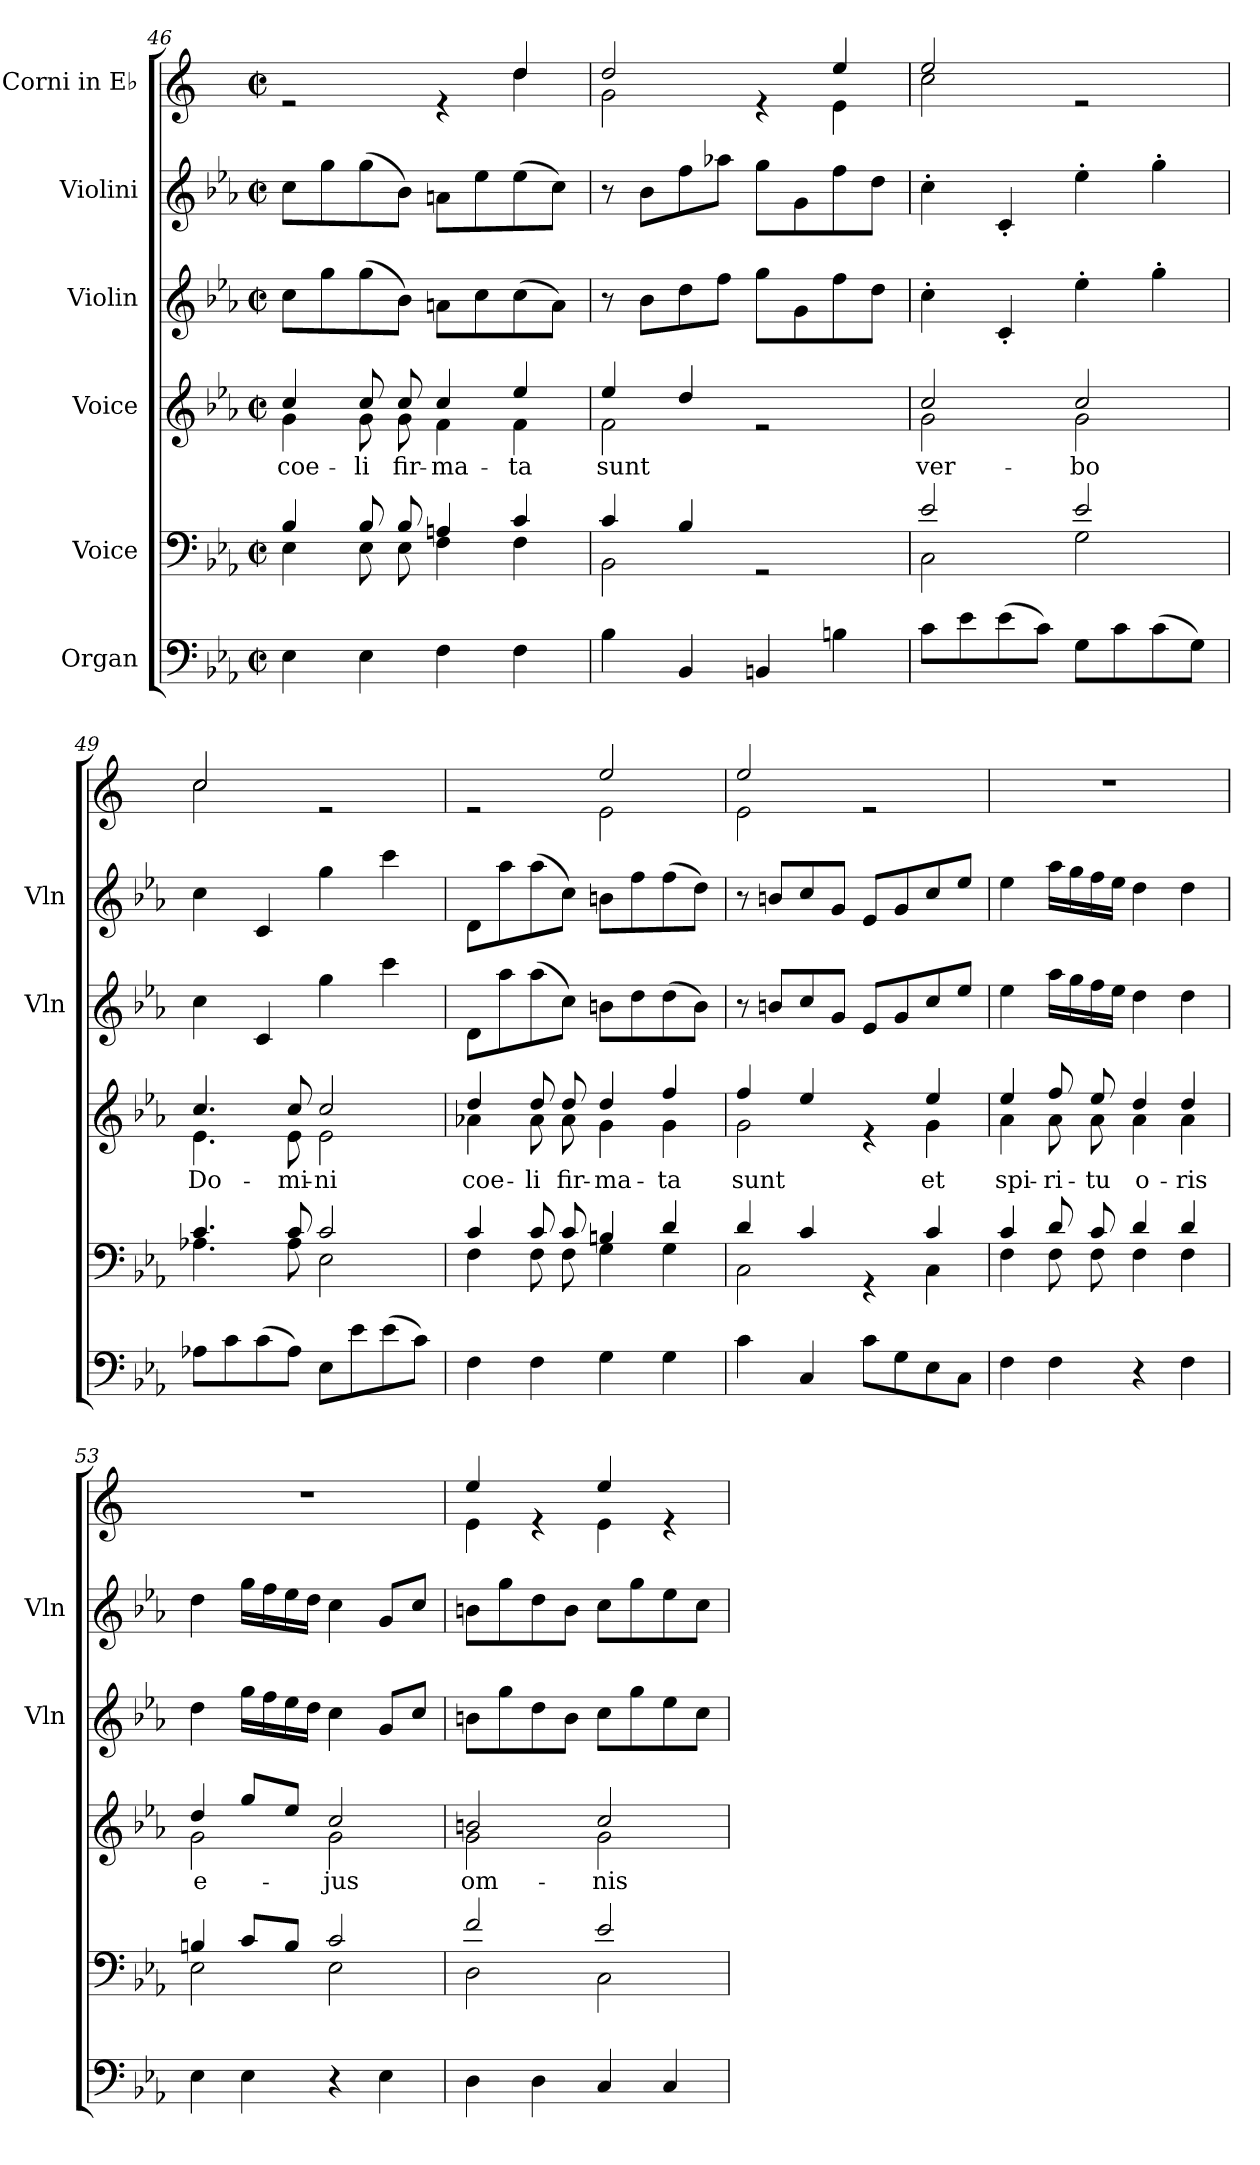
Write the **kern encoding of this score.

**kern	**kern	**kern	**text	**kern	**kern	**kern
*part6	*part5	*part4	*part4	*part3	*part2	*part1
*staff6	*staff5	*staff4	*staff4	*staff3	*staff2	*staff1
*I"Organ	*I"Voice	*I"Voice	*	*I"Violin	*I"Violini	*I"Corni in E♭
*	*	*	*	*I'Vln	*I'Vln	*
*clefF4	*clefF4	*clefG2	*	*clefG2	*clefG2	*clefG2
*	*	*	*	*	*	*ITrd5c9
*k[b-e-a-]	*k[b-e-a-]	*k[b-e-a-]	*	*k[b-e-a-]	*k[b-e-a-]	*k[b-e-a-]
*M2/2	*M2/2	*M2/2	*	*M2/2	*M2/2	*M2/2
*met(c|)	*met(c|)	*met(c|)	*	*met(c|)	*met(c|)	*met(c|)
=46	=46	=46	=46	=46	=46	=46
*	*^	*	*	*	*	*
!	!	!	!	!LO:LY:b	!	!	!
*	*	*	*^	*	*	*	*^
4E-\	4B-/	4E-\	4cc/	4g\	coe-	8cc\L	8cc\L	2re	2.ryy
.	.	.	.	.	.	8gg\	8gg\	.	.
!	!	!	!	!	!LO:LY:b	!	!	!	!
4E-\	8B-/	8E-\	8cc/	8g\	-li	(8gg\	(8gg\	.	.
!	!	!	!	!	!LO:LY:b	!	!	!	!
.	8B-/	8E-\	8cc/	8g\	fir-	8b-\J)	8b-\J)	.	.
!	!	!	!	!	!LO:LY:b	!	!	!	!
4F\	4An/	4F\	4cc/	4f\	-ma-	8an\L	8an\L	4re	.
.	.	.	.	.	.	8cc\	8ee-\	.	.
!	!	!	!	!	!LO:LY:b	!	!	!	!
4F\	4c/	4F\	4ee-/	4f\	-ta	(8cc\	(8ee-\	4f/	4f\
.	.	.	.	.	.	8a\J)	8cc\J)	.	.
=47	=47	=47	=47	=47	=47	=47	=47	=47	=47
!	!	!	!	!	!LO:LY:b	!	!	!	!
4B-\	4c/	2BB-\	4ee-/	2f\	sunt	8r	8r	2f/	2B-\
.	.	.	.	.	.	8b-\L	8b-\L	.	.
4BB-/	4B-/	.	4dd/	.	.	8dd\	8ff\	.	.
.	.	.	.	.	.	8ff\J	8aa-X\J	.	.
4BBn/	2rGG	2ryy	2re	2ryy	.	8gg\L	8gg\L	4re	4ryy
.	.	.	.	.	.	8g\	8g\	.	.
4Bn\	.	.	.	.	.	8ff\	8ff\	4g/	4G\
.	.	.	.	.	.	8dd\J	8dd\J	.	.
!!LO:PB:g=z	!!
=48	=48	=48	=48	=48	=48	=48	=48	=48	=48
!	!	!	!	!	!LO:LY:b	!	!	!	!
8c\L	2e-/	2C\	2cc/	2g\	ver-	4cc'\	4cc'\	2g/	2e-\
8e-\	.	.	.	.	.	.	.	.	.
(8e-\	.	.	.	.	.	4c'/	4c'/	.	.
8c\J)	.	.	.	.	.	.	.	.	.
!	!	!	!	!	!LO:LY:b	!	!	!	!
8G\L	2e-/	2G\	2cc/	2g\	-bo	4ee-'\	4ee-'\	2re	2ryy
8c\	.	.	.	.	.	.	.	.	.
(8c\	.	.	.	.	.	4gg'\	4gg'\	.	.
8G\J)	.	.	.	.	.	.	.	.	.
=49	=49	=49	=49	=49	=49	=49	=49	=49	=49
!	!	!	!	!	!LO:LY:b	!	!	!	!
8A-X\L	4.c/	4.A-X\	4.cc/	4.e-\	Do-	4cc\	4cc\	2e-/	2e-\
8c\	.	.	.	.	.	.	.	.	.
(8c\	.	.	.	.	.	4c/	4c/	.	.
!	!	!	!	!	!LO:LY:b	!	!	!	!
8A-\J)	8c/	8A-\	8cc/	8e-\	-mi-	.	.	.	.
!	!	!	!	!	!LO:LY:b	!	!	!	!
8E-\L	2c/	2E-\	2cc/	2e-\	-ni	4gg\	4gg\	2re	2ryy
8e-\	.	.	.	.	.	.	.	.	.
(8e-\	.	.	.	.	.	4ccc\	4ccc\	.	.
8c\J)	.	.	.	.	.	.	.	.	.
=50	=50	=50	=50	=50	=50	=50	=50	=50	=50
!	!	!	!	!	!LO:LY:b	!	!	!	!
4F\	4c/	4F\	4dd/	4a-X\	coe-	8d\L	8d\L	2re	2ryy
.	.	.	.	.	.	8aa-\	8aa-\	.	.
!	!	!	!	!	!LO:LY:b	!	!	!	!
4F\	8c/	8F\	8dd/	8a-\	-li	(8aa-\	(8aa-\	.	.
!	!	!	!	!	!LO:LY:b	!	!	!	!
.	8c/	8F\	8dd/	8a-\	fir-	8cc\J)	8cc\J)	.	.
!	!	!	!	!	!LO:LY:b	!	!	!	!
4G\	4Bn/	4G\	4dd/	4g\	-ma-	8bn\L	8bn\L	2g/	2G\
.	.	.	.	.	.	8dd\	8ff\	.	.
!	!	!	!	!	!LO:LY:b	!	!	!	!
4G\	4d/	4G\	4ff/	4g\	-ta	(8dd\	(8ff\	.	.
.	.	.	.	.	.	8b\J)	8dd\J)	.	.
=51	=51	=51	=51	=51	=51	=51	=51	=51	=51
!	!	!	!	!	!LO:LY:b	!	!	!	!
4c\	4d/	2C\	4ff/	2g\	sunt	8r	8r	2g/	2G\
.	.	.	.	.	.	8bn/L	8bn/L	.	.
4C/	4c/	.	4ee-/	.	.	8cc/	8cc/	.	.
.	.	.	.	.	.	8g/J	8g/J	.	.
8c\L	4rGG	4ryy	4re	4ryy	.	8e-/L	8e-/L	2re	2ryy
8G\	.	.	.	.	.	8g/	8g/	.	.
!	!	!	!	!	!LO:LY:b	!	!	!	!
8E-\	4c/	4C\	4ee-/	4g\	et	8cc/	8cc/	.	.
8C\J	.	.	.	.	.	8ee-/J	8ee-/J	.	.
*	*	*	*	*	*	*	*	*v	*v
=52	=52	=52	=52	=52	=52	=52	=52	=52
!	!	!	!	!	!LO:LY:b	!	!	!
4F\	4c/	4F\	4ee-/	4a-\	spi-	4ee-\	4ee-\	1r
!	!	!	!	!	!LO:LY:b	!	!	!
4F\	8d/	8F\	8ff/	8a-\	-ri-	16aa-\LL	16aa-\LL	.
.	.	.	.	.	.	16gg\	16gg\	.
!	!	!	!	!	!LO:LY:b	!	!	!
.	8c/	8F\	8ee-/	8a-\	-tu	16ff\	16ff\	.
.	.	.	.	.	.	16ee-\JJ	16ee-\JJ	.
!	!	!	!	!	!LO:LY:b	!	!	!
4r	4d/	4F\	4dd/	4a-\	o-	4dd\	4dd\	.
!	!	!	!	!	!LO:LY:b	!	!	!
4F\	4d/	4F\	4dd/	4a-\	-ris	4dd\	4dd\	.
!!LO:LB:g=z
=53	=53	=53	=53	=53	=53	=53	=53	=53
!	!	!	!	!	!LO:LY:b	!	!	!
4E-\	4Bn/	2E-\	4dd/	2g\	e-	4dd\	4dd\	1r
4E-\	8c/L	.	8gg/L	.	.	16gg\LL	16gg\LL	.
.	.	.	.	.	.	16ff\	16ff\	.
.	8B/J	.	8ee-/J	.	.	16ee-\	16ee-\	.
.	.	.	.	.	.	16dd\JJ	16dd\JJ	.
!	!	!	!	!	!LO:LY:b	!	!	!
4r	2c/	2E-\	2cc/	2g\	-jus	4cc\	4cc\	.
4E-\	.	.	.	.	.	8g/L	8g/L	.
.	.	.	.	.	.	8cc/J	8cc/J	.
=54	=54	=54	=54	=54	=54	=54	=54	=54
!	!	!	!	!	!LO:LY:b	!	!	!
*	*	*	*	*	*	*	*	*^
4D\	2f/	2D\	2bn/	2g\	om-	8bn\L	8bn\L	4g/	4G\
.	.	.	.	.	.	8gg\	8gg\	.	.
4D\	.	.	.	.	.	8dd\	8dd\	4re	4ryy
.	.	.	.	.	.	8b\J	8b\J	.	.
!	!	!	!	!	!LO:LY:b	!	!	!	!
4C/	2e-/	2C\	2cc/	2g\	-nis	8cc\L	8cc\L	4g/	4G\
.	.	.	.	.	.	8gg\	8gg\	.	.
4C/	.	.	.	.	.	8ee-\	8ee-\	4re	4ryy
.	.	.	.	.	.	8cc\J	8cc\J	.	.
*	*v	*v	*	*	*	*	*	*v	*v
*	*	*v	*v	*	*	*	*
=	=	=	=	=	=	=
*-	*-	*-	*-	*-	*-	*-
